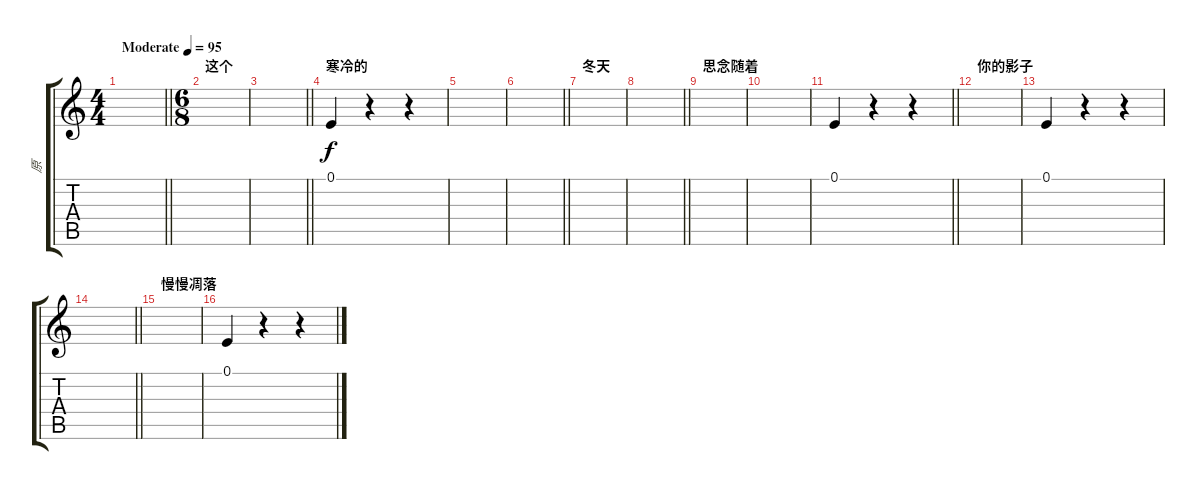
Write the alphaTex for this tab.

\track ("原" "原") {instrument violin}
\staff {score tabs}
\tuning (E4 B3 G3 D3 A2 E2) {hide}
\ts (4 4)
\tempo (95 "Moderate")
\clef g2
\barLineRight lightlight
\ks c
|
\ts (6 8)
\section ("" "这个")
|
\barLineRight lightlight
|
\section ("" "寒冷的")
0.1.4{volume 0} r.4 r.4 |
|
\barLineRight lightlight
|
\section ("" "冬天")
|
\barLineRight lightlight
|
\section ("" "思念随着")
|
|
\barLineRight lightlight
0.1.4 r.4 r.4 |
\section ("" "你的影子")
|
0.1.4 r.4 r.4 |
\barLineRight lightlight
|
\section ("" "慢慢凋落")
|
0.1.4 r.4 r.4{volume 11}
